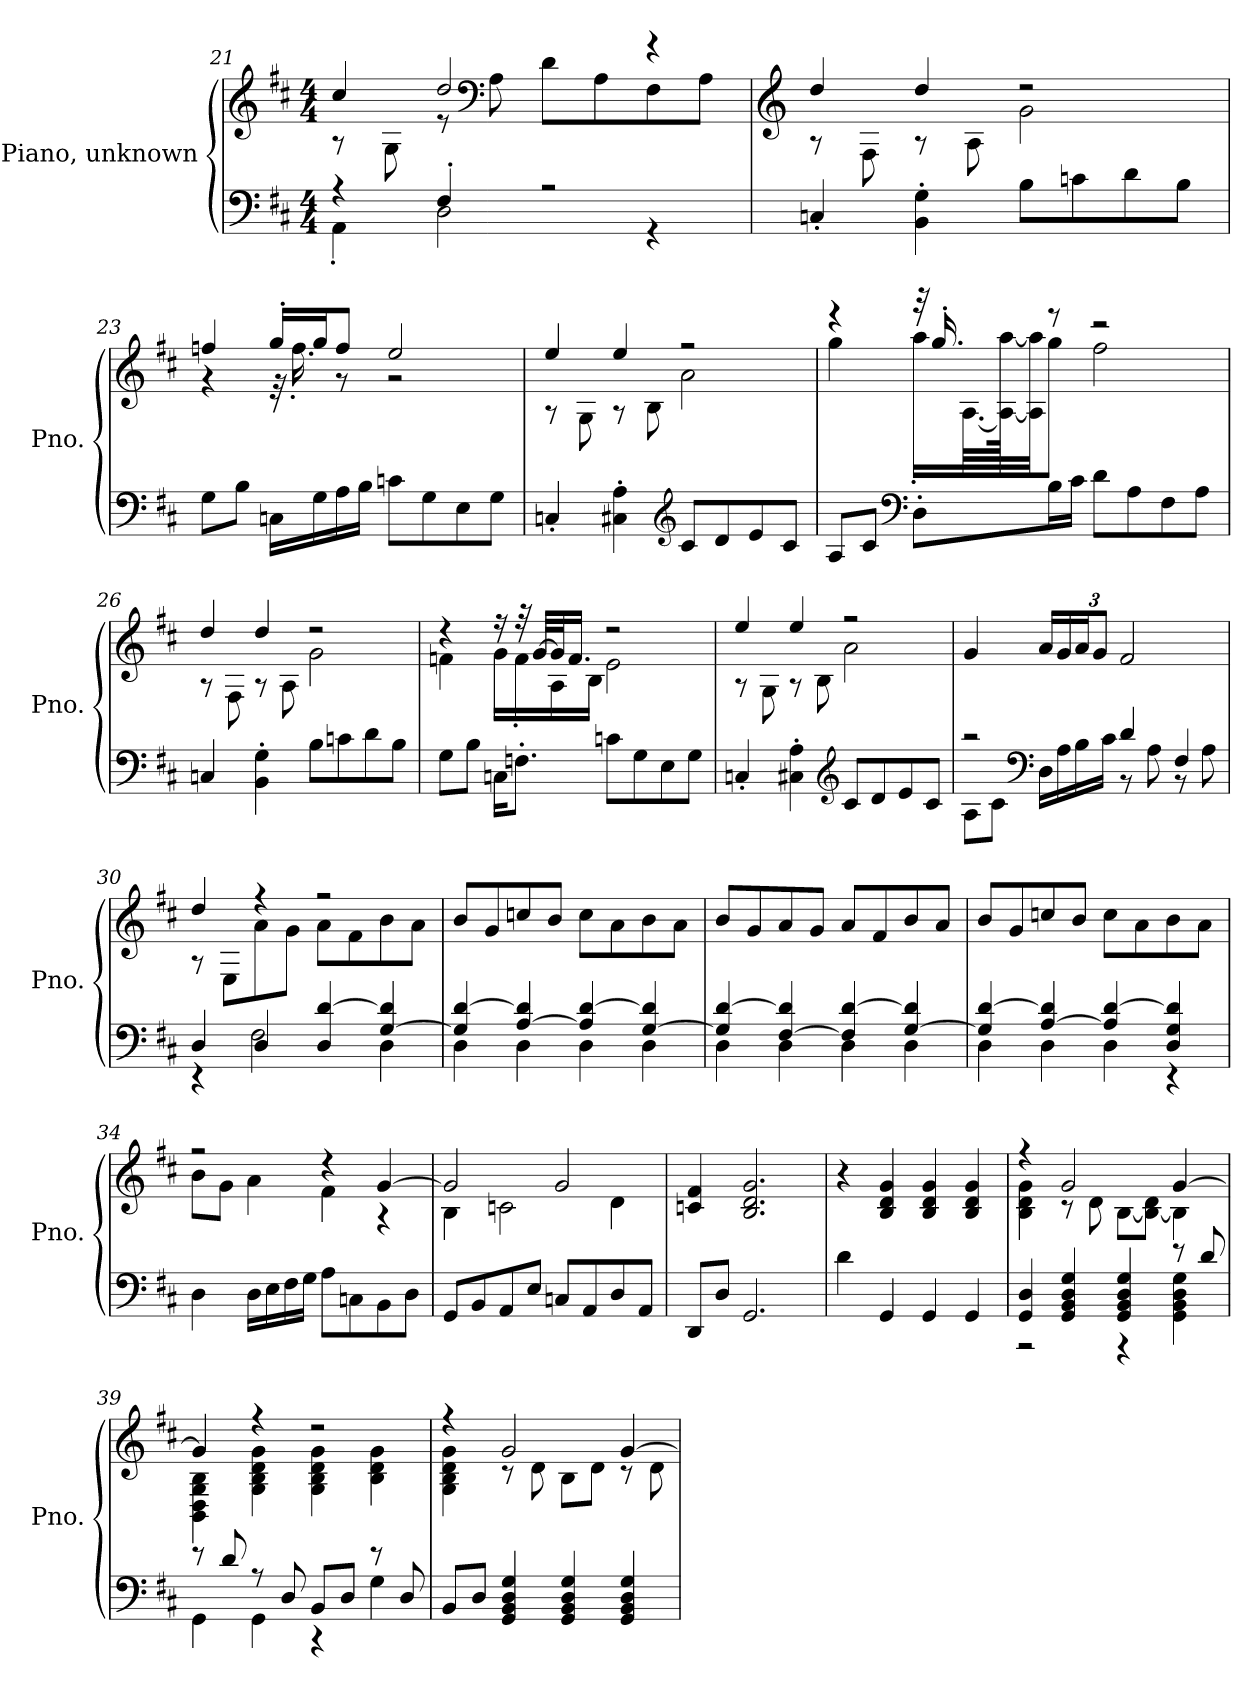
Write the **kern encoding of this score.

**kern	**kern
*part1	*part1
*staff2	*staff1
*I"Piano, unknown	*
*I'Pno.	*
*clefF4	*clefG2
*k[f#c#]	*k[f#c#]
*M4/4	*M4/4
=21	=21
*^	*^
4r	4AA'\	4cc#/	8r
.	.	.	8G\
4F#'/	2D\	2dd/	8r
*	*	*clefF4	*
.	.	.	8A\
2r	.	.	8d\L
.	.	.	8A\
.	4r	4r	8F#\
.	.	.	8A\J
*v	*v	*	*
=22	=22	=22
*	*clefG2	*
4Cn'/	4dd/	8r
.	.	8F#\
4BB\' 4G\'	4dd/	8r
.	.	8A\
8B\L	2r	2g\
8cn\	.	.
8d\	.	.
8B\J	.	.
=23	=23	=23
8G\L	4ffn/	4r
8B\J	.	.
16Cn\LL	16gg'/LL	32r
.	.	16.ff'\
16G\	16gg/J	.
16A\	8ff/J	8r
16B\JJ	.	.
8cn\L	2ee/	2r
8G\	.	.
8E\	.	.
8G\J	.	.
!!LO:PB:g=z	!!
=24	=24	=24
4Cn'/	4ee/	8r
.	.	8G\
4C#X\' 4A\'	4ee/	8r
.	.	8B\
*clefG2	*	*
8c#/L	2r	2a\
8d/	.	.
8e/	.	.
8c#/J	.	.
=25	=25	=25
8A/L	4r	4gg\
8c#/J	.	.
*clefF4	*	*
8D'\L	32r	16aa'\LL
.	16.gg'/	.
.	.	[64.A\LL
.	.	128A\_ [128aa\JK
.	.	32A\] 32aa\]JJ
16B\L	8r	8gg\J
16c#\JJ	.	.
8d\L	2r	2ff#\
8A\	.	.
8F#\	.	.
8A\J	.	.
=26	=26	=26
4Cn/	4dd/	8r
.	.	8F#\
4BB\' 4G\'	4dd/	8r
.	.	8A\
8B\L	2r	2g\
8cn\	.	.
8d\	.	.
8B\J	.	.
!!LO:LB:g=z	!!
=27	=27	=27
8G\L	4r	4fn\
8B\J	.	.
16Cn\KL	16r	16g\LL
8.Fn'\J	32r	16f'\
.	[32g/LLL	.
.	32g/J]	16A\
.	16.f/JJ	.
.	.	16B\JJ
8cn\L	2r	2e\
8G\	.	.
8E\	.	.
8G\J	.	.
=28	=28	=28
4Cn'/	4ee/	8r
.	.	8G\
4C#X\' 4A\'	4ee/	8r
.	.	8B\
*clefG2	*	*
8c#/L	2r	2a\
8d/	.	.
8e/	.	.
8c#/J	.	.
*	*v	*v
=29	=29
*^	*
2r	8A\L	4g/
.	8c#\J	.
*clefF4	*	*
.	16D\LL	16a/LL
.	16A\	16g/
*	*	*Xbrackettup
.	16B\	24a/J
.	.	12g/J
.	16c#\JJ	.
4d/	8r	2f#/
.	8A\	.
4F#/	8r	.
.	8A\	.
!!LO:LB:g=z
=30	=30	=30
*	*	*^
4D/	4r	4dd/	8r
.	.	.	8E\L
4D/	2F#\	4r	8a\
.	.	.	8g\J
4D/ [4d/	.	2r	8a\L
.	.	.	8f#\
[4G/ 4d/]	4D\	.	8b\
.	.	.	8a\J
*	*	*v	*v
=31	=31	=31
4G/] [4d/	4D\	8b/L
.	.	8g/
[4A/ 4d/]	4D\	8ccn/
.	.	8b/J
4A/] [4d/	4D\	8cc\L
.	.	8a\
[4G/ 4d/]	4D\	8b\
.	.	8a\J
=32	=32	=32
4G/] [4d/	4D\	8b/L
.	.	8g/
[4F#/ 4d/]	4D\	8a/
.	.	8g/J
4F#/] [4d/	4D\	8a/L
.	.	8f#/
[4G/ 4d/]	4D\	8b/
.	.	8a/J
=33	=33	=33
4G/] [4d/	4D\	8b/L
.	.	8g/
[4A/ 4d/]	4D\	8ccn/
.	.	8b/J
4A/] [4d/	4D\	8cc\L
.	.	8a\
4D/ 4G/ 4d/]	4r	8b\
.	.	8a\J
*v	*v	*
!!LO:LB:g=z
=34	=34
*	*^
4D\	2r	8b\L
.	.	8g\J
16D\LL	.	4a\
16E\	.	.
16F#\	.	.
16G\JJ	.	.
8A\L	4r	4f#\
8Cn\	.	.
8BB\	[4g/	4r
8D\J	.	.
=35	=35	=35
8GG/L	2g/]	4B\
8BB/	.	.
8AA/	.	2cn\
8E/J	.	.
8Cn/L	2g/	.
8AA/	.	.
8D/	.	4d\
8AA/J	.	.
*	*v	*v
=36	=36
8DD/L	4cn/ 4f#/
8D/J	.
2.GG/	2.B/ 2.d/ 2.g/
=37	=37
4d\	4r
4GG/	4B/ 4d/ 4g/
4GG/	4B/ 4d/ 4g/
4GG/	4B/ 4d/ 4g/
=38	=38
*^	*^
4GG/ 4D/	2r	4r	4B\ 4d\ 4g\
4GG/ 4BB/ 4D/ 4G/	.	2g/	8r
.	.	.	8d\
4GG/ 4BB/ 4D/ 4G/	4r	.	[8B\L
.	.	.	8B\_ 8d\J
8r	4GG\ 4BB\ 4D\ 4G\	[4g/	4B\]
8d/	.	.	.
!!LO:LB:g=z	!!
=39	=39	=39	=39
8r	4GG\	4g/]	4BB\ 4D\ 4G\ 4B\
8d/	.	.	.
8r	4GG\	4r	4G\ 4B\ 4d\ 4g\
8D/	.	.	.
8BB/L	4r	2r	4G\ 4B\ 4d\ 4g\
8D/J	.	.	.
8r	4G\	.	4B\ 4d\ 4g\
8D/	.	.	.
*v	*v	*	*
=40	=40	=40
8BB/L	4r	4G\ 4B\ 4d\ 4g\
8D/J	.	.
4GG/ 4BB/ 4D/ 4G/	2g/	8r
.	.	8d\
4GG/ 4BB/ 4D/ 4G/	.	8B\L
.	.	8d\J
4GG/ 4BB/ 4D/ 4G/	[4g/	8r
.	.	8d\
*	*v	*v
=	=
*-	*-
